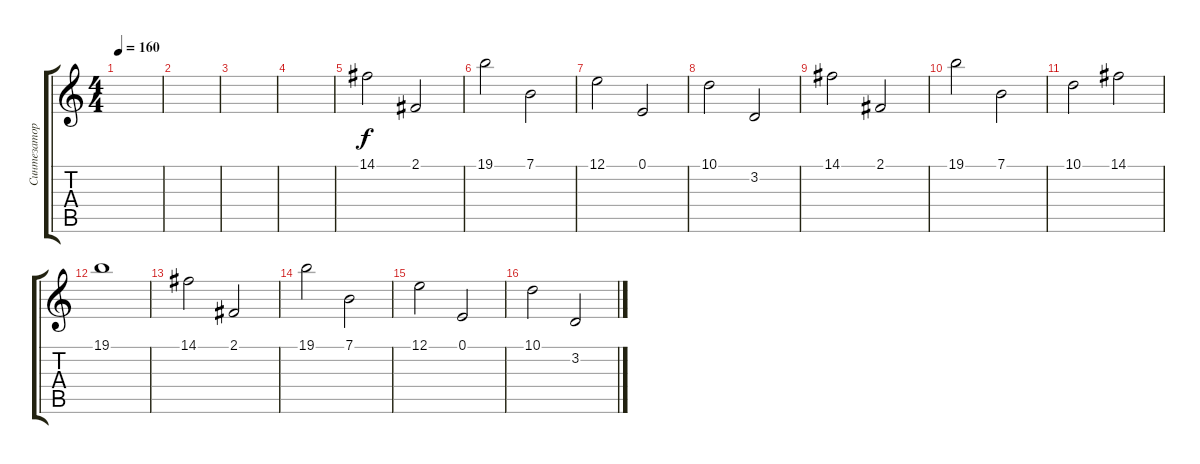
\track ("Синтезатор" "Синтезатор") {instrument lead1square}
\staff {score tabs}
\tuning (E4 B3 G3 D3 A2 E2) {hide}
\ts (4 4)
\tempo 160
\clef g2
\ks c
|
|
|
|
14.1.2 2.1.2 |
19.1.2 7.1.2 |
12.1.2 0.1.2 |
10.1.2 3.2.2 |
14.1.2 2.1.2 |
19.1.2 7.1.2 |
10.1.2 14.1.2 |
19.1.1 |
14.1.2 2.1.2 |
19.1.2 7.1.2 |
12.1.2 0.1.2 |
10.1.2 3.2.2
